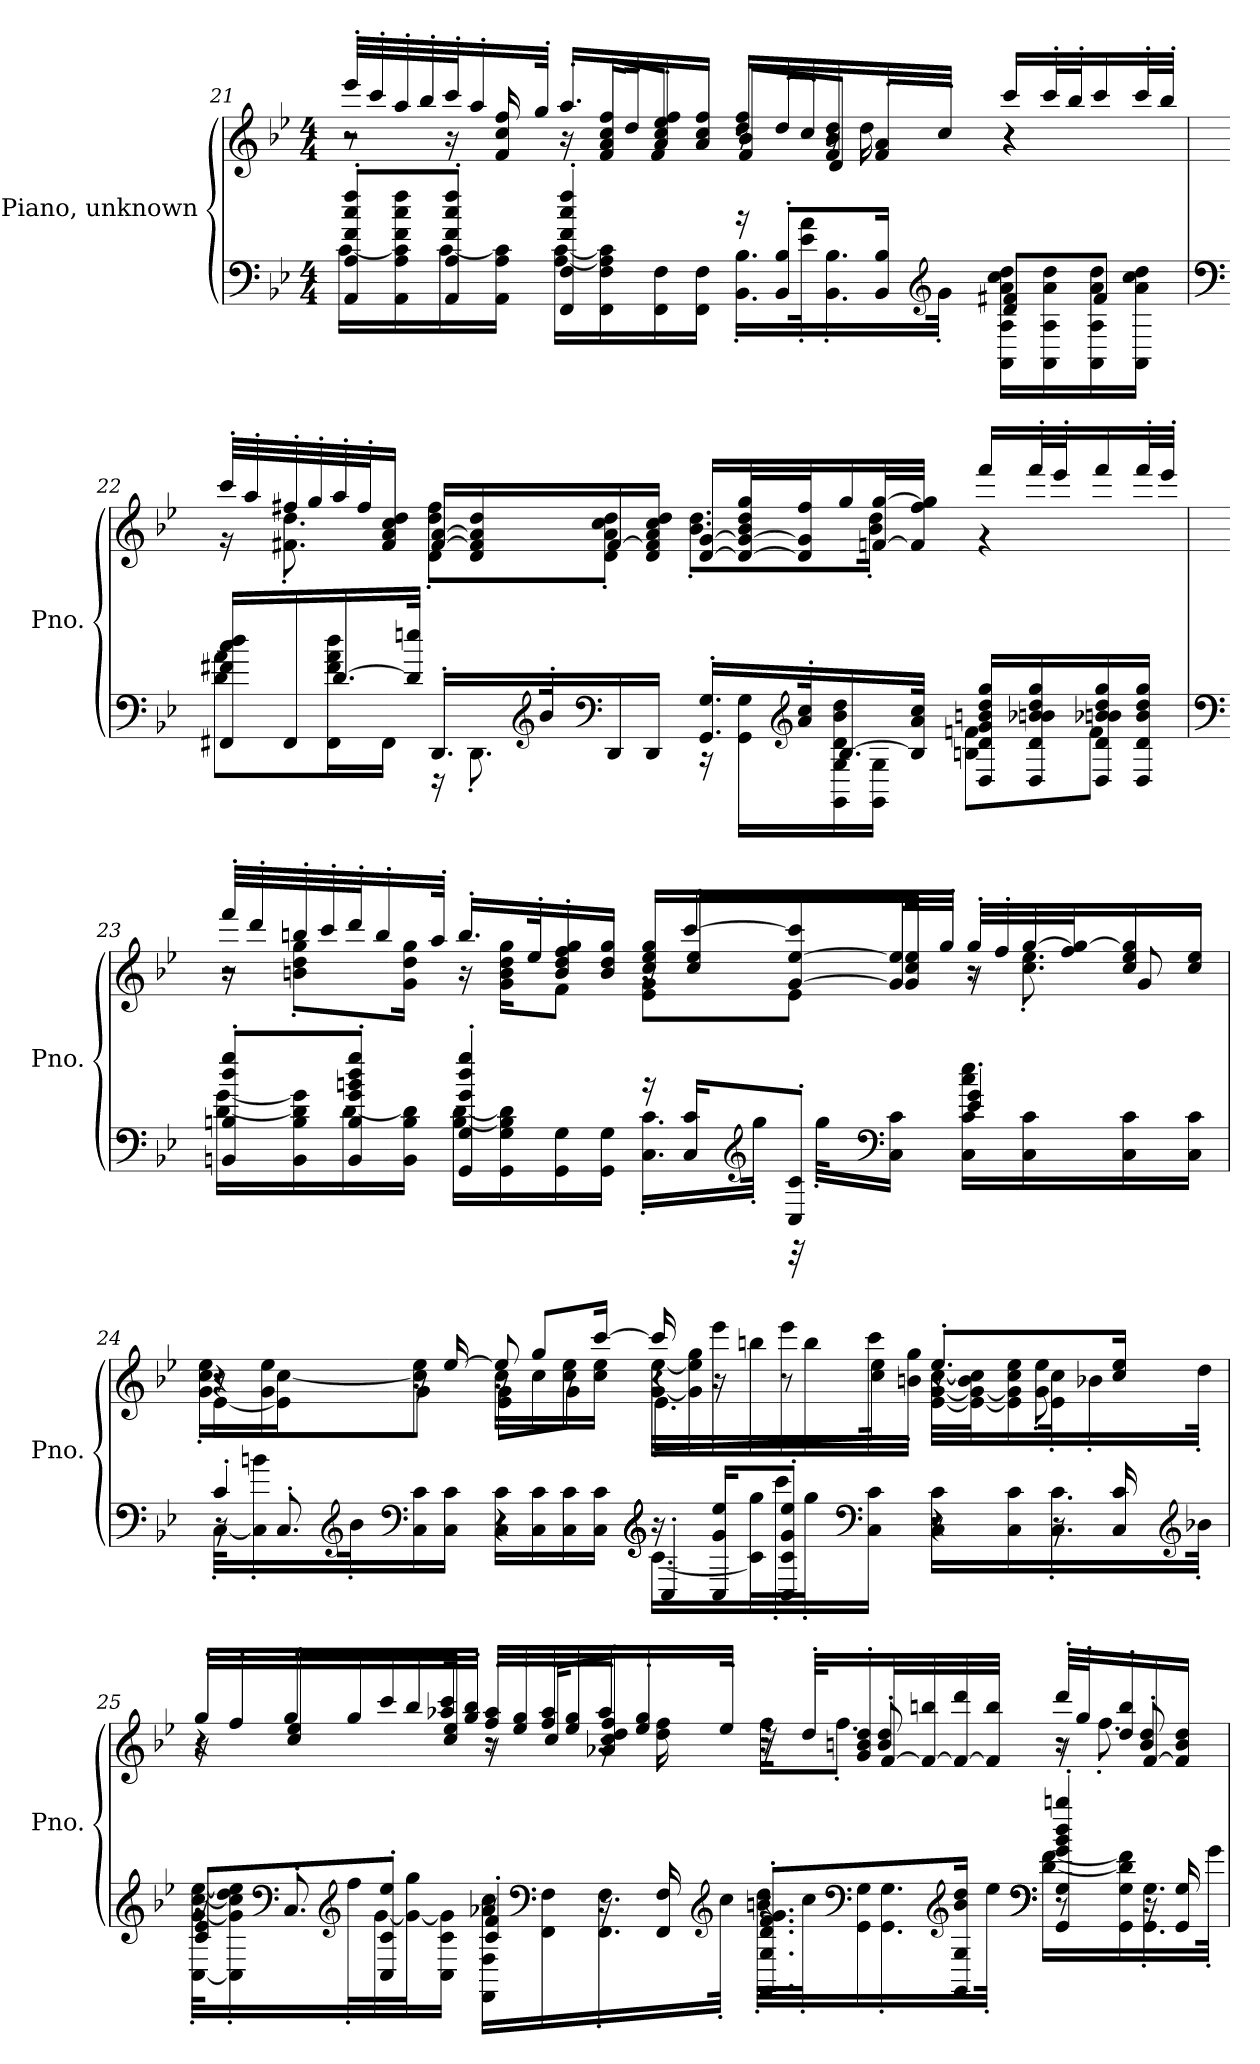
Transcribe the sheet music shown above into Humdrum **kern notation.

**kern	**kern
*part1	*part1
*staff2	*staff1
*I"Piano, unknown	*
*I'Pno.	*
!!LO:LB:g=z
*clefF4	*clefG2
*k[b-e-]	*k[b-e-]
*M4/4	*M4/4
=21	=21
*^	*^
*	*	*	*^
8AA/' 8A/' 8f/' 8cc/' 8ff/'L	[16c\LL	32eee-'/LLL	2r	8r
.	.	32ccc'/	.	.
.	16AA\ 16A\ 16c\] 16f\ 16cc\ 16ff\	32aa'/	.	.
.	.	32bb-'/	.	.
8AA/' 8A/' 8f/' 8cc/' 8ff/'J	[16c\	32ccc'/J	.	16r
.	.	16aa'/	.	.
.	16AA\ 16A\ 16c\]JJ	.	.	16f/ 16cc/ 16ff/
.	.	32gg'/JJk	.	.
4FF/' 4F/' 4f/' 4cc/' 4ff/'	[16A\ [16c\LL	16.aa'/LL	.	16r
.	16FF\ 16F\ 16A\] 16c\]	.	.	16f/ 16a/ 16cc/ 16ff/KL
.	.	32dd'/K	.	.
.	16FF\ 16F\	16a/' 16cc/' 16ee-/' 16ff/'	.	8f/J
.	16FF\ 16F\JJ	16a/ 16cc/ 16ff/JJ	.	.
16r	16.BB-\' 16.B-\'LL	16dd/ 16ff/LL	8r	8f/ 8b-/L
8BB-/' 8B-/'L	.	32dd'/L	.	.
.	32e-\' 32a\'K	32cc'/J	.	.
.	16.BB-\' 16.B-\'	16f/ 16b-/ 16dd/	16r	8d/J
16BB-/ 16B-/Jk	.	32f/' 32a/'L	16dd\	.
*clefG2	*	*	*	*
.	32g'\JJk	32cc'/JJJ	.	.
8d/ 8f#X/L	16AA\ 16A\ 16a\ 16cc\ 16dd\LL	16ccc/LL	4r	4r
.	16AA\ 16A\ 16a\ 16dd\	32ccc'/L	.	.
.	.	32bb-'/J	.	.
8f#/J	16AA\ 16A\ 16a\ 16dd\	16ccc/	.	.
.	16AA\ 16a\ 16cc\ 16dd\JJ	32ccc'/L	.	.
.	.	32bb-'/JJJ	.	.
*	*	*v	*v	*v
!!LO:LB:g=z
=22	=22	=22
*clefF4	*	*
*	*	*^
16FF#X/ 16f#X/ 16cc/ 16dd/LL	8d\ 8a\L	32ccc'/LLL	16r
.	.	32aa'/	.
16FF#/	.	32ff#X'/	8.f#X\' 8.dd\'
.	.	32gg'/	.
[16.d/	16FF#\ 16f#\ 16a\ 16dd\L	32aa'/	.
.	.	32ff#'/J	.
.	16FF#\JJ	16f#/ 16a/ 16cc/ 16dd/JJ	.
32d/] 32een/JJk	.	.	.
16.DD'/LL	16r	[16f#/ [16a/LL	8d\' 8dd\' 8ff#\'L
.	8.DD'\	16d/ 16f#/] 16a/] 16dd/	.
*clefG2	*	*	*
32b-'/K	.	.	.
*clefF4	*	*	*
16DD/	.	[16f#/	8d\' 8a\' 8cc\' 8dd\'J
16DD/JJ	.	16d/ 16f#/] 16a/ 16cc/ 16dd/JJ	.
16.GG/' 16.G/'LL	16r	[16d/ [16g/LL	8.b-\' 8.dd\'L
.	16GG\ 16G\LL	32d/_ 32g/_ 32b-/ 32dd/ 32gg/L	.
*clefG2	*	*	*
32a/' 32cc/'K	.	32d/] 32g/] 32ff#/J	.
[16.B-/	16GG\ 16G\ 16d\ 16b-\ 16dd\	16gg/	.
.	16GG\ 16G\JJ	[32fn/ [32gg/L	16b-\' 16dd\'Jk
32B-/] 32a/ 32cc/JJk	.	32f/] 32ff#/ 32gg/]JJJ	.
16D/ 16d/ 16g/ 16bn/ 16dd/ 16gg/LL	8Bn\ 8fn\L	16fff/LL	4r
16D/ 16d/ 16b-X/ 16bn/ 16dd/ 16gg/	.	32fff'/L	.
.	.	32eee-'/J	.
16D/ 16d/ 16b-X/ 16bn/ 16dd/ 16gg/	8f\J	16fff/	.
16D/ 16d/ 16b/ 16dd/ 16gg/JJ	.	32fff'/L	.
.	.	32eee-'/JJJ	.
*	*	*v	*v
!!LO:LB:g=z
=23	=23	=23
*clefF4	*	*
*	*	*^
*	*	*	*^
8BBn/' 8Bn/' 8dd/' 8gg/'L	[16d\ [16g\LL	32fff'/LLL	16r	2r
.	.	32ddd'/	.	.
.	16BB\ 16B\ 16d\] 16g\]	32bbn'/	8bn\' 8dd\' 8gg\'L	.
.	.	32ccc'/	.	.
8BB/' 8B/' 8g/' 8bn/' 8dd/' 8gg/'J	[16d\	32ddd'/J	.	.
.	.	16bb'/	.	.
.	16BB\ 16B\ 16d\]JJ	.	16g\ 16dd\ 16gg\Jk	.
.	.	32aa'/JJk	.	.
4GG/' 4G/' 4g/' 4dd/' 4gg/'	[16B\ [16d\LL	16.bb'/LL	16r	.
.	16GG\ 16G\ 16B\] 16d\]	.	16g\ 16b\ 16dd\ 16gg\KL	.
.	.	32ee-'/K	.	.
.	16GG\ 16G\	16b/' 16dd/' 16ff/' 16gg/'	8f\J	.
.	16GG\ 16G\JJ	16b/ 16dd/ 16gg/JJ	.	.
16r	16.C\' 16.c\'LL	16cc/ 16ee-/ 16gg/LL	8e-\ 8g\L	16r
16C/ 16c/KL	.	[16ccc/	.	8cc/' 8ee-/'L
*clefG2	*	*	*	*
.	32gg'\JJk	.	.	.
8C/' 8c/'J	32r	[16g/ [16ee-/ 16ccc/]	8e-\J	.
.	32gg'\KLL	.	.	.
*clefF4	*	*	*	*
.	16C\ 16c\JJ	32g/] 32ee-/]L	.	16g/ 16cc/ 16ee-/Jk
.	.	32gg'/JJJ	.	.
4e-/' 4g/'	16C\ 16c\ 16cc\ 16ee-\LL	32gg'/LLL	16r	8r
.	.	32ff'/	.	.
.	16C\ 16c\	[32gg/	8.cc\' 8.ee-\'	.
.	.	32ff/ 32gg/_J	.	.
.	16C\ 16c\	16cc/ 16ee-/ 16gg/]	.	8g/
.	16C\ 16c\JJ	16cc/ 16ee-/JJ	.	.
!!LO:LB:g=z
=24	=24	=24	=24	=24
*	*^	*	*	*^
4c'/	[32C'\KLL	16r	4r	[16e-\LL	8r	16g\' 16cc\' 16ee-\'LL
.	16C\]' 16bn\'	.	.	.	.	.
.	.	8.C'/	.	16e-\] [16cc\J	.	16g\ 16ee-\J
*clefG2	*	*	*	*	*	*
.	32b'\K	.	.	.	.	.
*clefF4	*	*	*	*	*	*
.	16C\ 16c\	.	.	8cc\] 8ee-\J	16r	8g\J
.	16C\ 16c\JJ	.	.	.	[16ee-/	.
4r	16C\ 16c\LL	4r	16r	16cc\LL	8ee-/]	8e-\ 8g\L
.	16C\ 16c\	.	8gg/L	16cc\	.	.
.	16C\ 16c\	.	.	16cc\ 16ee-\	8r	8g\J
.	16C\ 16c\JJ	.	[16ccc/Jk	16cc\ 16ee-\JJ	.	.
*clefG2	*	*	*	*	*	*
16r	[16.c\LL	4C'/	16ccc/]	[32g\ [32ee-\LLL	4r	8.e-'\L
.	.	.	.	32g\] 32ee-\] 32gg\	.	.
16C/ 16g/ 16ee-/KL	.	.	16r	32eee-'\	.	.
.	32c\] 32gg\L	.	.	32bbn'\	.	.
8C/' 8c/' 8g/' 8ee-/'J	32ccc'\	.	8r	32eee-'\	.	.
.	32gg'\J	.	.	32bb'\	.	.
*clefF4	*	*	*	*	*	*
.	16C\ 16c\JJ	.	.	32ccc'\	.	16cc\ 16ee-\Jk
.	.	.	.	32bn\' 32gg\'JJJ	.	.
4r	16C\ 16c\LL	8r	4r	[32e-\ [32g\ [32cc\LLL	8.ee-'/L	8r
.	.	.	.	32e-\_ 32g\_ 32b\ 32cc\]J	.	.
.	16C\ 16c\	.	.	16e-\] 16g\] 16cc\ 16ee-\	.	.
.	16.C\' 16.c\'	16r	.	32e-\' 32cc\'K	.	8g\' 8ee-\'
.	.	.	.	16b-X'\	.	.
.	.	16C/ 16c/	.	.	16cc/ 16ee-/Jk	.
*clefG2	*	*	*	*	*	*
.	32b-X'\JJk	.	.	32dd'\JJk	.	.
*	*	*	*	*	*v	*v
!!LO:PB:g=z
=25	=25	=25	=25	=25	=25
8c/ 8e-/L	[32C\' [32g\' [32cc\' [32ee-\'KLL	16r	32gg'/LLL	4r	16r
.	16C\]' 16g\]' 16cc\]' 16dd\' 16ee-\]'	.	32ff'/	.	.
*clefF4	*	*	*	*	*
.	.	8.C'/	32gg'/	.	8cc/' 8ee-/'L
*clefG2	*	*	*	*	*
.	32ff'\L	.	32gg'/	.	.
8C/' 8c/' 8ee-/'J	[32g\	.	32ccc'/	.	.
.	32g\_ 32gg\J	.	32bb-'/	.	.
.	16C\ 16c\ 16g\]JJ	.	32aa-X/' 32ccc/'	.	16cc/ 16ee-/Jk
.	.	.	32gg/' 32bb-/'JJJ	.	.
4c/' 4f/'	16FF\ 16F\ 16a-X\ 16cc\LL	8r	32ff/' 32aa-/'LLL	8r	16r
.	.	.	32ee-/' 32gg/'	.	.
*clefF4	*	*	*	*	*
.	16FF\ 16F\	.	32ff/' 32aa-/'	.	16cc/KL
.	.	.	32ee-/' 32gg/'	.	.
.	16.FF\' 16.F\'	16r	32aa-'/J	16r	8a-X/' 8cc/' 8dd/' 8ff/'J
.	.	.	16ee-/' 16gg/'	.	.
.	.	16FF/ 16F/	.	16dd\ 16ff\	.
*clefG2	*	*	*	*	*
.	32cc'\JJk	.	32ee-'/JJk	.	.
8.GG/' 8.G/' 8.d/' 8.f/' 8.g/'L	32bn\' 32dd\'LLL	4r	32r	16ff\KL	8r
.	32cc'\J	.	32dd'/KLL	.	.
*clefF4	*	*	*	*	*
.	16GG\ 16G\	.	16g/' 16bn/' 16dd/'	8.ff'\J	.
.	16.GG\' 16.G\'	.	[32f/L	.	8b/' 8dd/'
.	.	.	32f/_ 32bbn/	.	.
*clefG2	*	*	*	*	*
16GG/ 16G/ 16b/ 16dd/Jk	.	.	32f/_ 32ddd/	.	.
.	32ee-'\JJk	.	32f/] 32bb/JJJ	.	.
*clefF4	*	*	*	*	*
4GG/' 4G/' 4g/' 4b/' 4dd/' 4bbn/'	[16d\ [16f\LL	8r	32ddd'/LLL	16r	8r
.	.	.	32gg'/J	.	.
.	16GG\ 16G\ 16d\] 16f\]	.	16dd/' 16bb/'	8.ff'\	.
.	16.GG\' 16.G\'	16r	[16f/	.	8b/' 8dd/'
.	.	16GG/ 16G/	16f/] 16b/ 16dd/JJ	.	.
.	32g'\JJk	.	.	.	.
*v	*v	*v	*	*	*
*	*v	*v	*v
=	=
*-	*-
